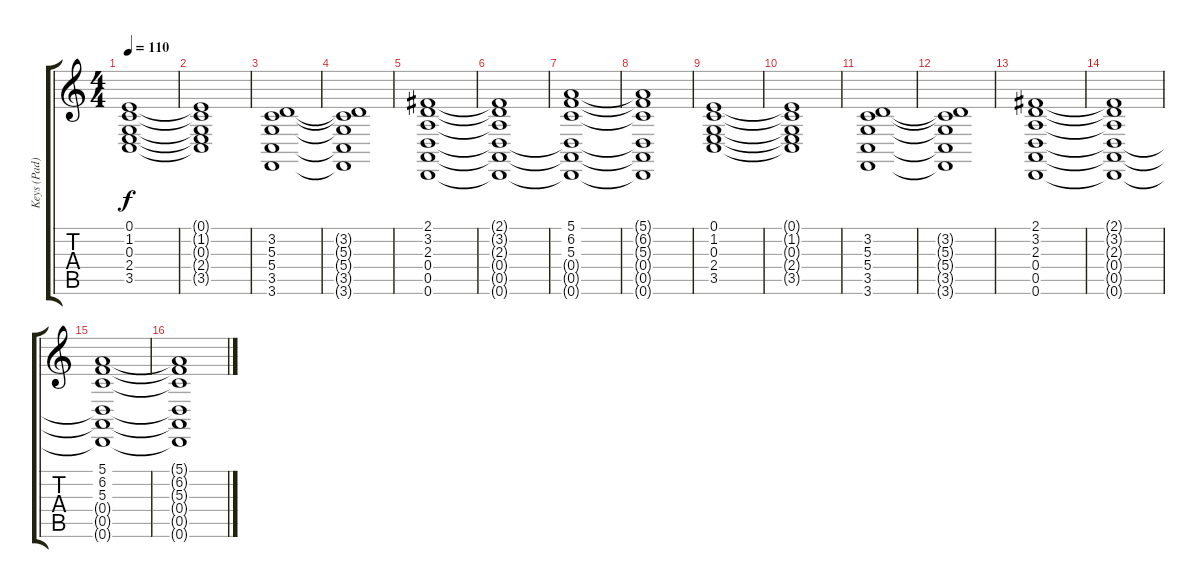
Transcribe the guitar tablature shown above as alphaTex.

\track ("Keys (Pad)" "Keys (Pad)") {instrument pad2warm}
\staff {score tabs}
\tuning (E4 B3 G3 D3 A2 D2) {hide}
\ts (4 4)
\tempo 110
\clef g2
\ks c
(0.1 1.2 0.3 2.4 3.5).1{dy f} |
(0.1{t} 1.2{t} 0.3{t} 2.4{t} 3.5{t}).1 |
(3.2 5.3 5.4 3.5 3.6).1 |
(3.2{t} 5.3{t} 5.4{t} 3.5{t} 3.6{t}).1 |
(2.1 3.2 2.3 0.4 0.5 0.6).1 |
(2.1{t} 3.2{t} 2.3{t} 0.4{t} 0.5{t} 0.6{t}).1 |
(5.1 6.2 5.3 0.4{t} 0.5{t} 0.6{t}).1 |
(5.1{t} 6.2{t} 5.3{t} 0.4{t} 0.5{t} 0.6{t}).1 |
(0.1 1.2 0.3 2.4 3.5).1 |
(0.1{t} 1.2{t} 0.3{t} 2.4{t} 3.5{t}).1 |
(3.2 5.3 5.4 3.5 3.6).1 |
(3.2{t} 5.3{t} 5.4{t} 3.5{t} 3.6{t}).1 |
(2.1 3.2 2.3 0.4 0.5 0.6).1 |
(2.1{t} 3.2{t} 2.3{t} 0.4{t} 0.5{t} 0.6{t}).1 |
(5.1 6.2 5.3 0.4{t} 0.5{t} 0.6{t}).1 |
(5.1{t} 6.2{t} 5.3{t} 0.4{t} 0.5{t} 0.6{t}).1
